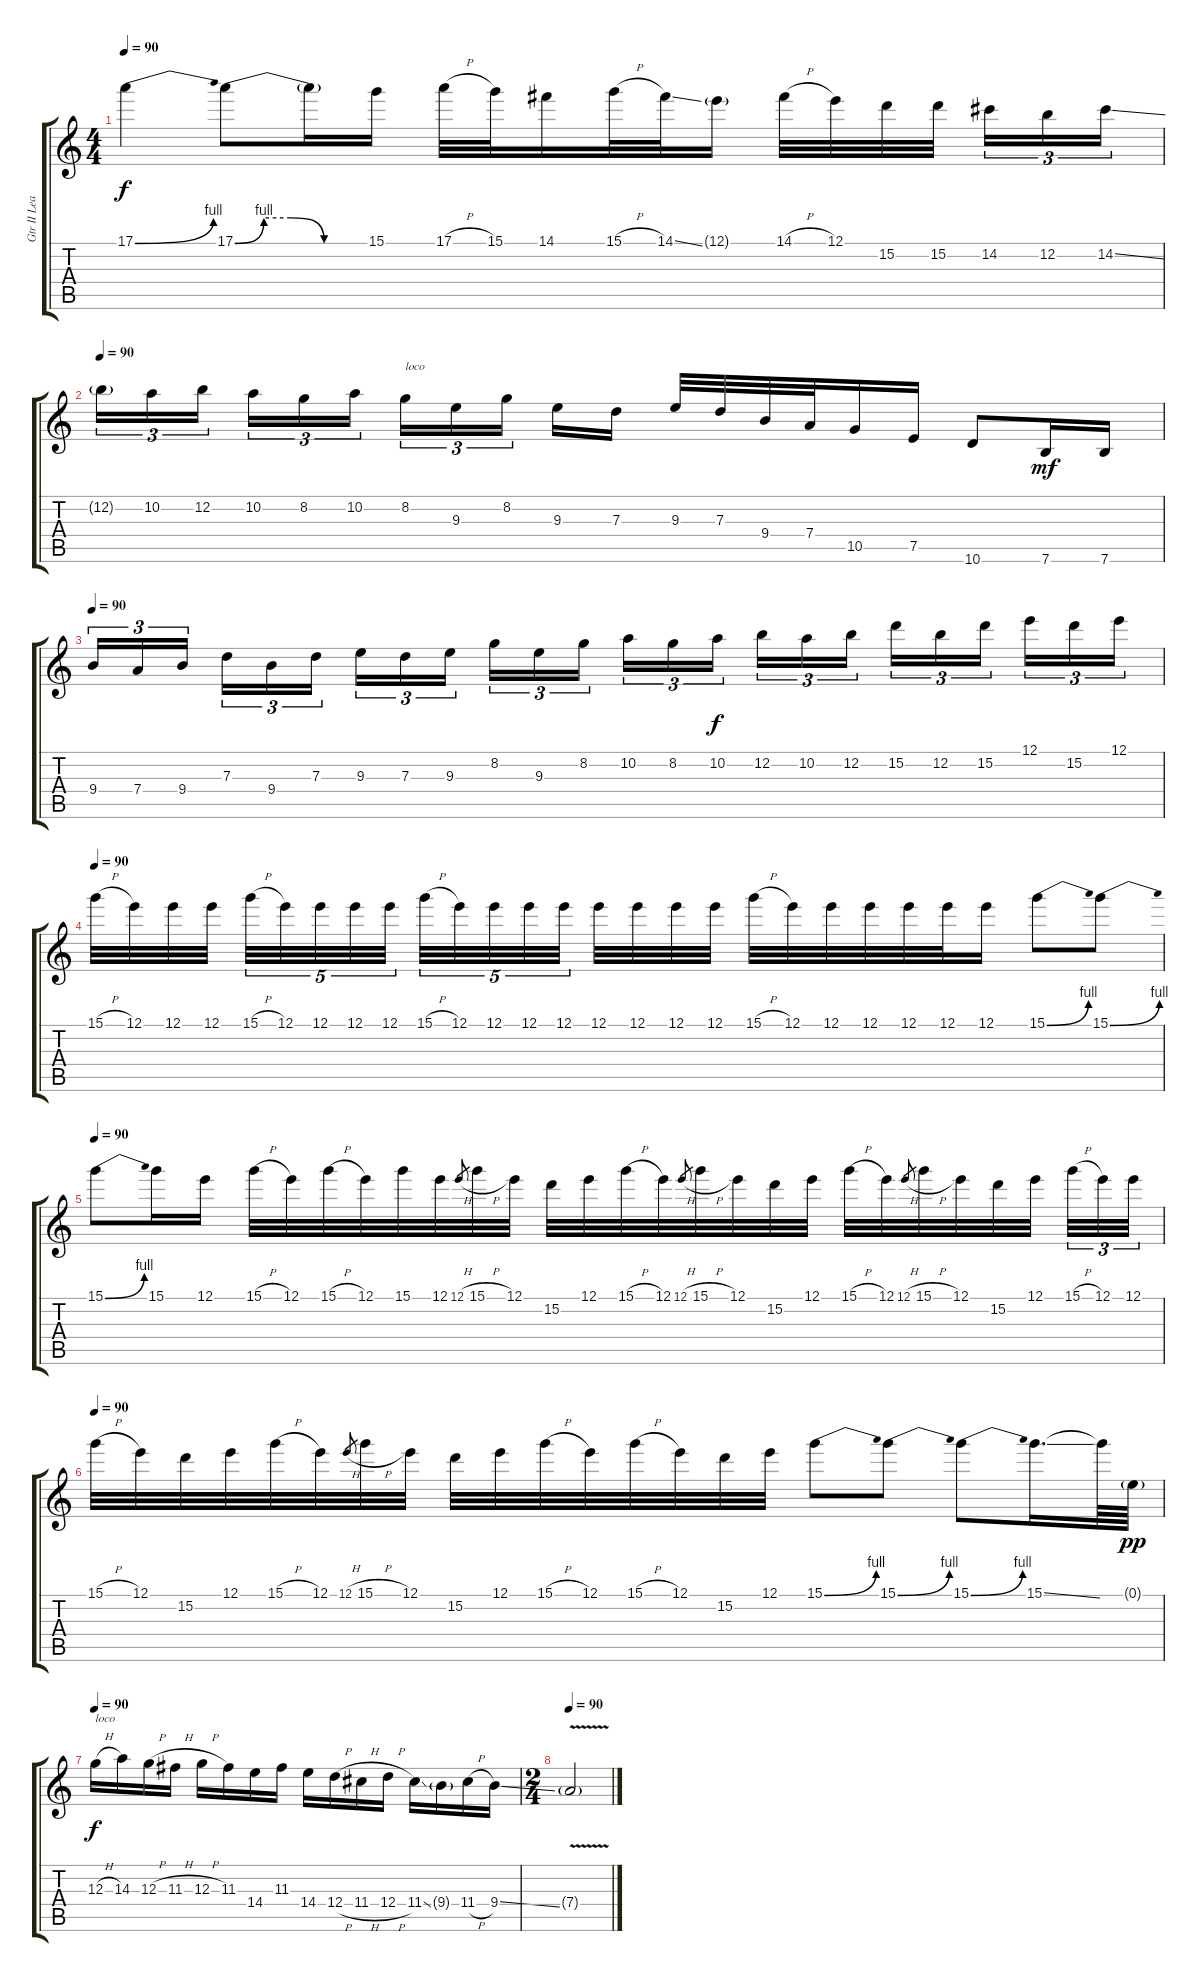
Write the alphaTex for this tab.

\track ("Gtr II Lead" "Gtr II Lea") {instrument overdrivenguitar}
\staff {score tabs}
\tuning (E4 B3 G3 D3 A2 E2) {hide}
\ts (4 4)
\tempo 90
\clef g2
\ks c
17.1{be (bend 0 0 60 4)}.4{dy f balance 14} 17.1{be (custom 0 0 13 4 25 4 40 0 60 0)}.8 17.1{t}.16 15.1.16 17.1{h}.32 15.1.32 14.1.16 15.1{h}.32 14.1{ss}.32 12.1{g}.16 14.1{h}.32 12.1.32 15.2.32 15.2.32{beam splitsecondary} 14.2.16{tu (3 2)} 12.2.16{tu (3 2)} 14.2{ss}.16{tu (3 2)} |
\tempo 90
12.2{g}.16{tu (3 2) balance 14} 10.2.16{tu (3 2)} 12.2.16{tu (3 2) beam splitsecondary} 10.2.16{tu (3 2)} 8.2.16{tu (3 2)} 10.2.16{tu (3 2)} 8.2.16{tu (3 2) txt "loco"} 9.3.16{tu (3 2)} 8.2.16{tu (3 2) beam splitsecondary} 9.3.16 7.3.16 9.3.32 7.3.32 9.4.32 7.4.32 10.5.16 7.5.16 10.6.8 7.6.16{dy mf} 7.6.16 |
\tempo 90
9.4.16{tu (3 2) balance 14} 7.4.16{tu (3 2)} 9.4.16{tu (3 2) beam splitsecondary} 7.3.16{tu (3 2)} 9.4.16{tu (3 2)} 7.3.16{tu (3 2)} 9.3.16{tu (3 2)} 7.3.16{tu (3 2)} 9.3.16{tu (3 2) beam splitsecondary} 8.2.16{tu (3 2)} 9.3.16{tu (3 2)} 8.2.16{tu (3 2)} 10.2.16{tu (3 2)} 8.2.16{tu (3 2)} 10.2.16{tu (3 2) dy f beam splitsecondary} 12.2.16{tu (3 2)} 10.2.16{tu (3 2)} 12.2.16{tu (3 2)} 15.2.16{tu (3 2)} 12.2.16{tu (3 2)} 15.2.16{tu (3 2) beam splitsecondary} 12.1.16{tu (3 2)} 15.2.16{tu (3 2)} 12.1.16{tu (3 2)} |
\tempo 90
15.1{h}.32{balance 14} 12.1.32 12.1.32 12.1.32{beam splitsecondary} 15.1{h}.32{tu (5 4)} 12.1.32{tu (5 4)} 12.1.32{tu (5 4)} 12.1.32{tu (5 4)} 12.1.32{tu (5 4)} 15.1{h}.32{tu (5 4)} 12.1.32{tu (5 4)} 12.1.32{tu (5 4)} 12.1.32{tu (5 4)} 12.1.32{tu (5 4) beam splitsecondary} 12.1.32 12.1.32 12.1.32 12.1.32 15.1{h}.32 12.1.32 12.1.32 12.1.32 12.1.32 12.1.32 12.1.16 15.1{be (bend 0 0 60 4)}.8 15.1{be (bend 0 0 60 4)}.8 |
\tempo 90
15.1{be (bend 0 0 60 4)}.8{balance 14} 15.1.16 12.1.16 15.1{h}.32 12.1.32 15.1{h}.32 12.1.32 15.1.32 12.1.32 12.1{h}.8{gr} 15.1{h}.32 12.1.32 15.2.32 12.1.32 15.1{h}.32 12.1.32 12.1{h}.8{gr} 15.1{h}.32 12.1.32 15.2.32 12.1.32 15.1{h}.32 12.1.32 12.1{h}.8{gr} 15.1{h}.32 12.1.32 15.2.32 12.1.32{beam splitsecondary} 15.1{h}.32{tu (3 2)} 12.1.32{tu (3 2)} 12.1.32{tu (3 2)} |
\tempo 90
15.1{h}.32{balance 14} 12.1.32 15.2.32 12.1.32 15.1{h}.32 12.1.32 12.1{h}.8{gr} 15.1{h}.32 12.1.32 15.2.32 12.1.32 15.1{h}.32 12.1.32 15.1{h}.32 12.1.32 15.2.32 12.1.32 15.1{be (bend 0 0 60 4)}.8 15.1{be (bend 0 0 60 4)}.8 15.1{be (bend 0 0 60 4)}.8 15.1{ss}.16{d} 15.1{t}.64 0.1{g}.64{dy pp} |
\tempo 90
12.3{h}.16{txt "loco" dy f balance 14} 14.3.16 12.3{h}.16 11.3{h}.16 12.3{h}.16 11.3.16 14.4.16 11.3.16 14.4.16 12.4{h}.16 11.4{h}.16 12.4{h}.16 11.4{ss}.16 9.4{g}.16 11.4{h}.16 9.4{ss}.16 |
\ts (2 4)
\tempo 90
7.4{v g}.2{balance 14}
